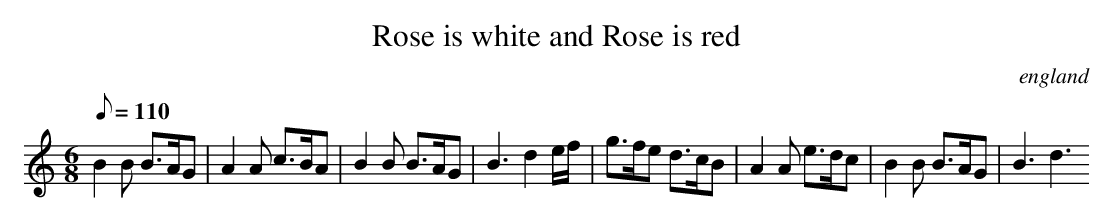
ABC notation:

X:1
T:Rose is white and Rose is red
O:england
M:6/8
L:1/8
Q:110
K:GMix
B2B B>AG|A2A c>BA|B2B B>AG|B3 d2e/2f/2|g>fe d>cB|A2A e>dc|B2B B>AG|B3 d3
||
